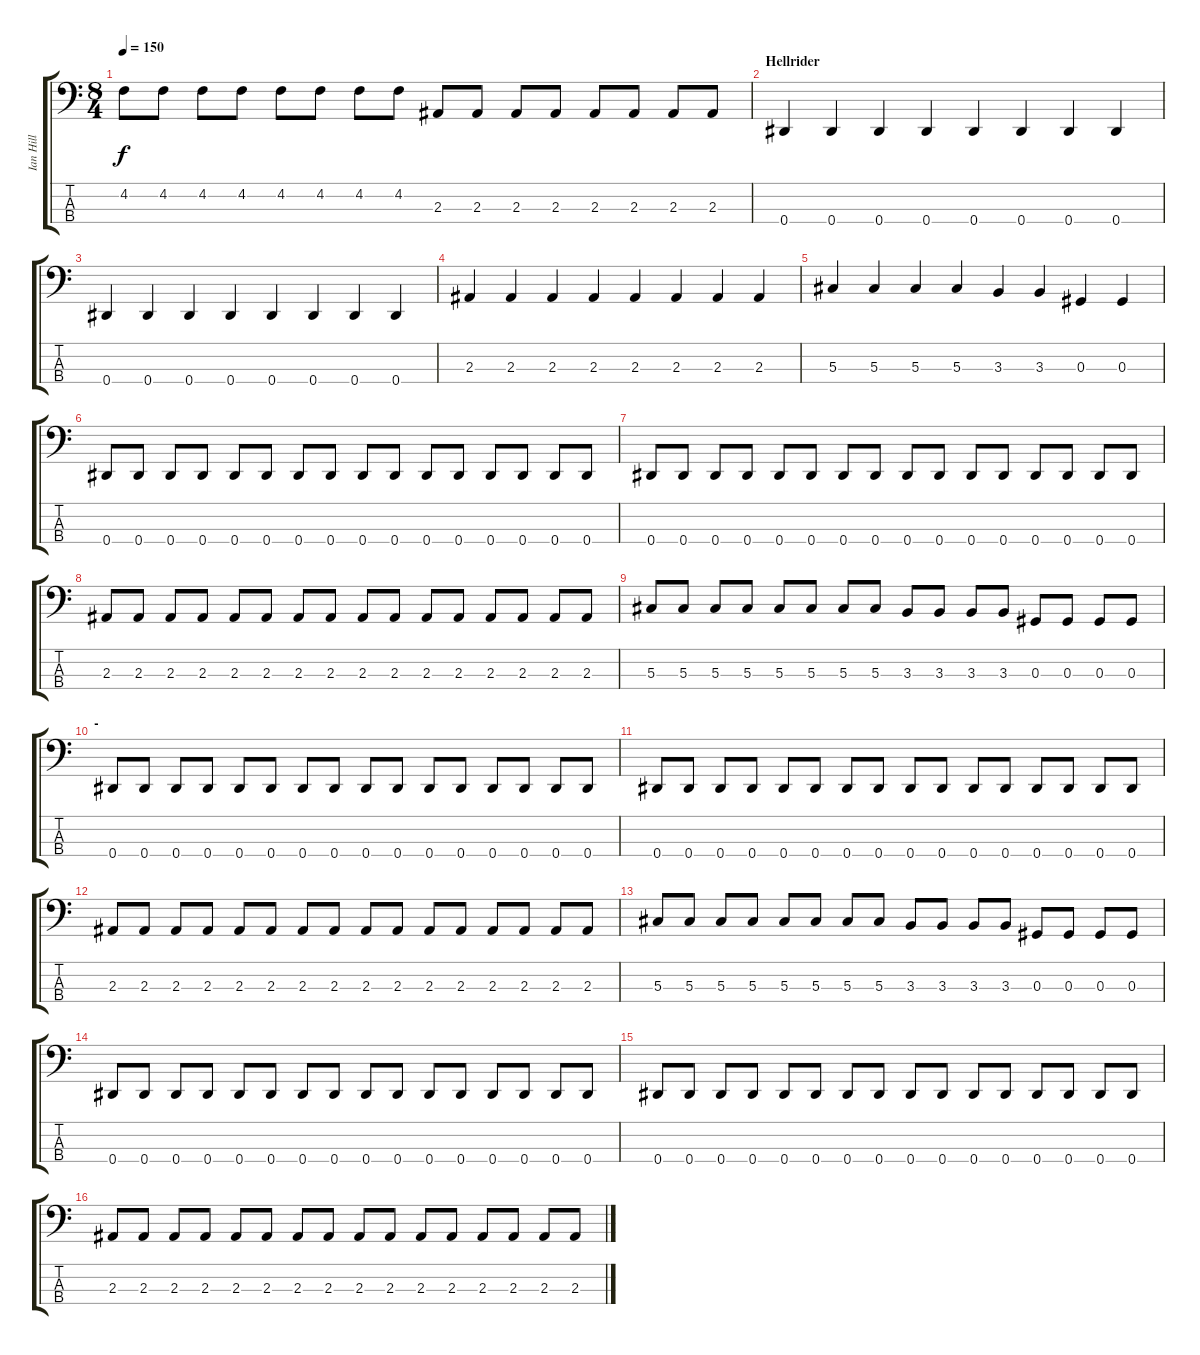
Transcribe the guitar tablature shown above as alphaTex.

\track ("Ian Hill" "Ian Hill") {instrument electricbasspick}
\staff {score tabs}
\tuning (Gb2 Db2 Ab1 Eb1) {hide}
\ts (8 4)
\tempo 150
\clef f4
\ks c
4.2.8{dy f} 4.2.8 4.2.8 4.2.8 4.2.8 4.2.8 4.2.8 4.2.8 2.3.8 2.3.8 2.3.8 2.3.8 2.3.8 2.3.8 2.3.8 2.3.8 |
\section ("" "Hellrider")
0.4.4 0.4.4 0.4.4 0.4.4 0.4.4 0.4.4 0.4.4 0.4.4 |
0.4.4 0.4.4 0.4.4 0.4.4 0.4.4 0.4.4 0.4.4 0.4.4 |
2.3.4 2.3.4 2.3.4 2.3.4 2.3.4 2.3.4 2.3.4 2.3.4 |
5.3.4 5.3.4 5.3.4 5.3.4 3.3.4 3.3.4 0.3.4 0.3.4 |
0.4.8 0.4.8 0.4.8 0.4.8 0.4.8 0.4.8 0.4.8 0.4.8 0.4.8 0.4.8 0.4.8 0.4.8 0.4.8 0.4.8 0.4.8 0.4.8 |
0.4.8 0.4.8 0.4.8 0.4.8 0.4.8 0.4.8 0.4.8 0.4.8 0.4.8 0.4.8 0.4.8 0.4.8 0.4.8 0.4.8 0.4.8 0.4.8 |
2.3.8 2.3.8 2.3.8 2.3.8 2.3.8 2.3.8 2.3.8 2.3.8 2.3.8 2.3.8 2.3.8 2.3.8 2.3.8 2.3.8 2.3.8 2.3.8 |
5.3.8 5.3.8 5.3.8 5.3.8 5.3.8 5.3.8 5.3.8 5.3.8 3.3.8 3.3.8 3.3.8 3.3.8 0.3.8 0.3.8 0.3.8 0.3.8 |
\section ("" "-")
0.4.8 0.4.8 0.4.8 0.4.8 0.4.8 0.4.8 0.4.8 0.4.8 0.4.8 0.4.8 0.4.8 0.4.8 0.4.8 0.4.8 0.4.8 0.4.8 |
0.4.8 0.4.8 0.4.8 0.4.8 0.4.8 0.4.8 0.4.8 0.4.8 0.4.8 0.4.8 0.4.8 0.4.8 0.4.8 0.4.8 0.4.8 0.4.8 |
2.3.8 2.3.8 2.3.8 2.3.8 2.3.8 2.3.8 2.3.8 2.3.8 2.3.8 2.3.8 2.3.8 2.3.8 2.3.8 2.3.8 2.3.8 2.3.8 |
5.3.8 5.3.8 5.3.8 5.3.8 5.3.8 5.3.8 5.3.8 5.3.8 3.3.8 3.3.8 3.3.8 3.3.8 0.3.8 0.3.8 0.3.8 0.3.8 |
0.4.8 0.4.8 0.4.8 0.4.8 0.4.8 0.4.8 0.4.8 0.4.8 0.4.8 0.4.8 0.4.8 0.4.8 0.4.8 0.4.8 0.4.8 0.4.8 |
0.4.8 0.4.8 0.4.8 0.4.8 0.4.8 0.4.8 0.4.8 0.4.8 0.4.8 0.4.8 0.4.8 0.4.8 0.4.8 0.4.8 0.4.8 0.4.8 |
2.3.8 2.3.8 2.3.8 2.3.8 2.3.8 2.3.8 2.3.8 2.3.8 2.3.8 2.3.8 2.3.8 2.3.8 2.3.8 2.3.8 2.3.8 2.3.8
